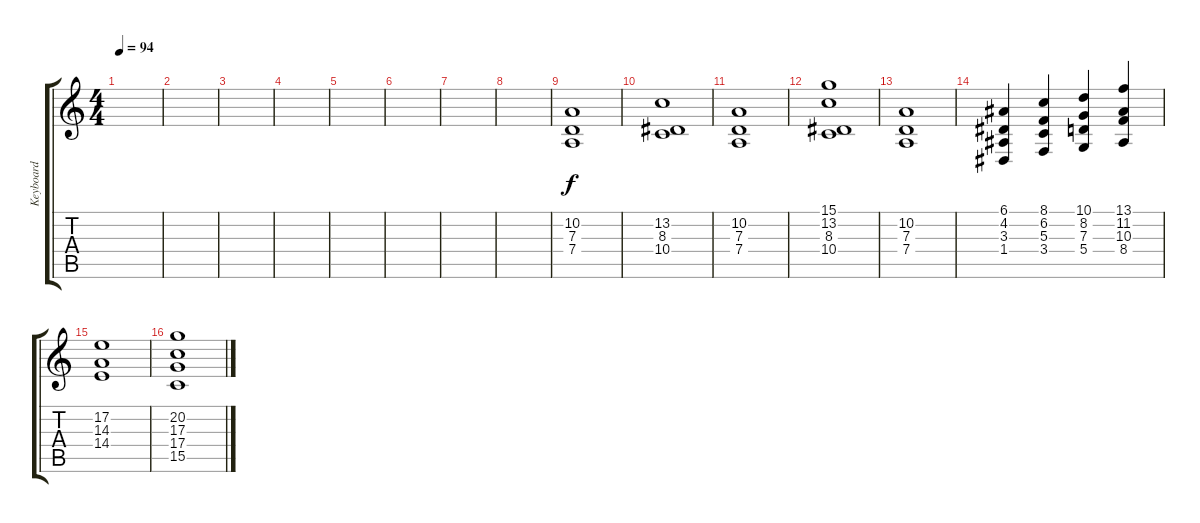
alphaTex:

\track ("Keyboard" "Keyboard") {instrument pad2warm}
\staff {score tabs}
\tuning (E4 B3 G3 D3 A2 E2) {hide}
\ts (4 4)
\tempo 94
\clef g2
\ks c
|
|
|
|
|
|
|
|
(10.2 7.3 7.4).1{volume 10 instrument pad2warm} |
(13.2 8.3 10.4).1 |
(10.2 7.3 7.4).1 |
(15.1 13.2 8.3 10.4).1 |
(10.2 7.3 7.4).1 |
(6.1 4.2 3.3 1.4).4 (8.1 6.2 5.3 3.4).4 (10.1 8.2 7.3 5.4).4 (13.1 11.2 10.3 8.4).4 |
(17.2 14.3 14.4).1 |
(20.2 17.3 17.4 15.5).1
